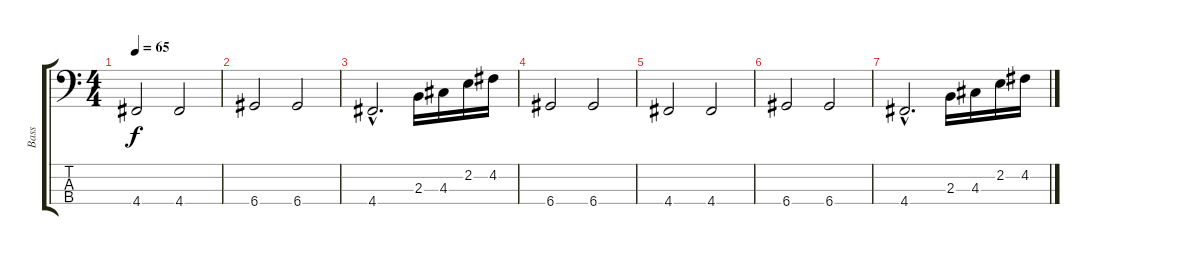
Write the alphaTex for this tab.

\track ("Bass" "Bass") {instrument electricbasspick}
\staff {score tabs}
\tuning (G2 D2 A1 D1) {hide}
\ts (4 4)
\tempo 65
\clef f4
\ks c
4.4.2{dy f} 4.4.2 |
6.4.2 6.4.2 |
4.4{hac}.2{d} 2.3.16 4.3.16 2.2.16 4.2.16 |
6.4.2 6.4.2 |
4.4.2 4.4.2 |
6.4.2 6.4.2 |
4.4{hac}.2{d} 2.3.16 4.3.16 2.2.16 4.2.16
